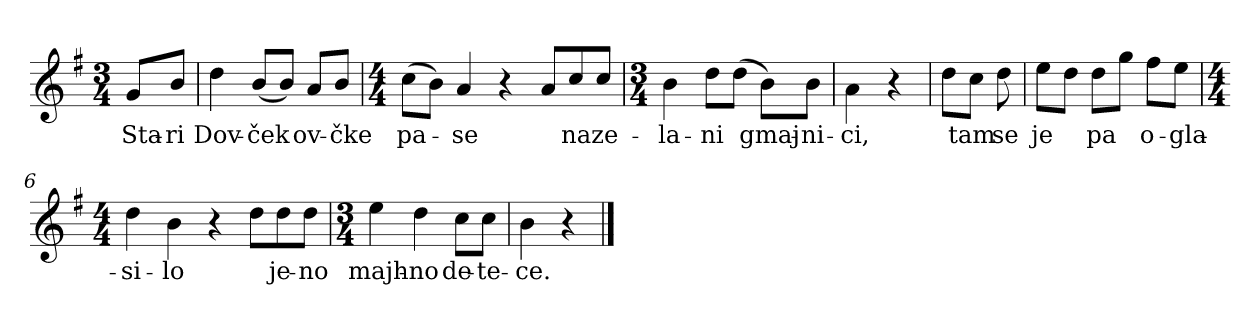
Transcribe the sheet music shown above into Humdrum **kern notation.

**kern	**text
*part1	*part1
*staff1	*staff1
*clefG2	*
*k[f#]	*
*G:	*
*M3/4	*
*MM66	*
=	=
8g/L	Sta-
8b/J	-ri
=1	=1
4dd\	Dov-
(<8b/L	-ček
8b/J)	.
8a/L	ov-
8b/J	-čke
=2	=2
*M4/4	*
(>8cc\L	pa-
8b\J)	.
4a/	-se
4r	.
8a/L	.
8cc/	na
8cc/J	ze-
=3	=3
*M3/4	*
4b\	-la-
8dd\L	-ni
(>8dd\J	.
8b\L)	gmaj-
8b\J	-ni-
=4	=4
4a\	-ci,
4r	.
=4X1	=4X1
8dd\L	.
8cc\J	tam
8dd\	se
!!LO:LB:g=z
=5	=5
8ee\L	je
8dd\J	.
8dd\L	pa
8gg\J	.
8ff#\L	o-
8ee\J	-gla-
=6	=6
*M4/4	*
4dd\	-si-
4b\	-lo
4r	.
8dd\L	.
8dd\	je-
8dd\J	-no
=7	=7
*M3/4	*
4ee\	majh-
4dd\	-no
8cc\L	de-
8cc\J	-te-
=8	=8
4b\	-ce.
4r	.
==	==
*-	*-
